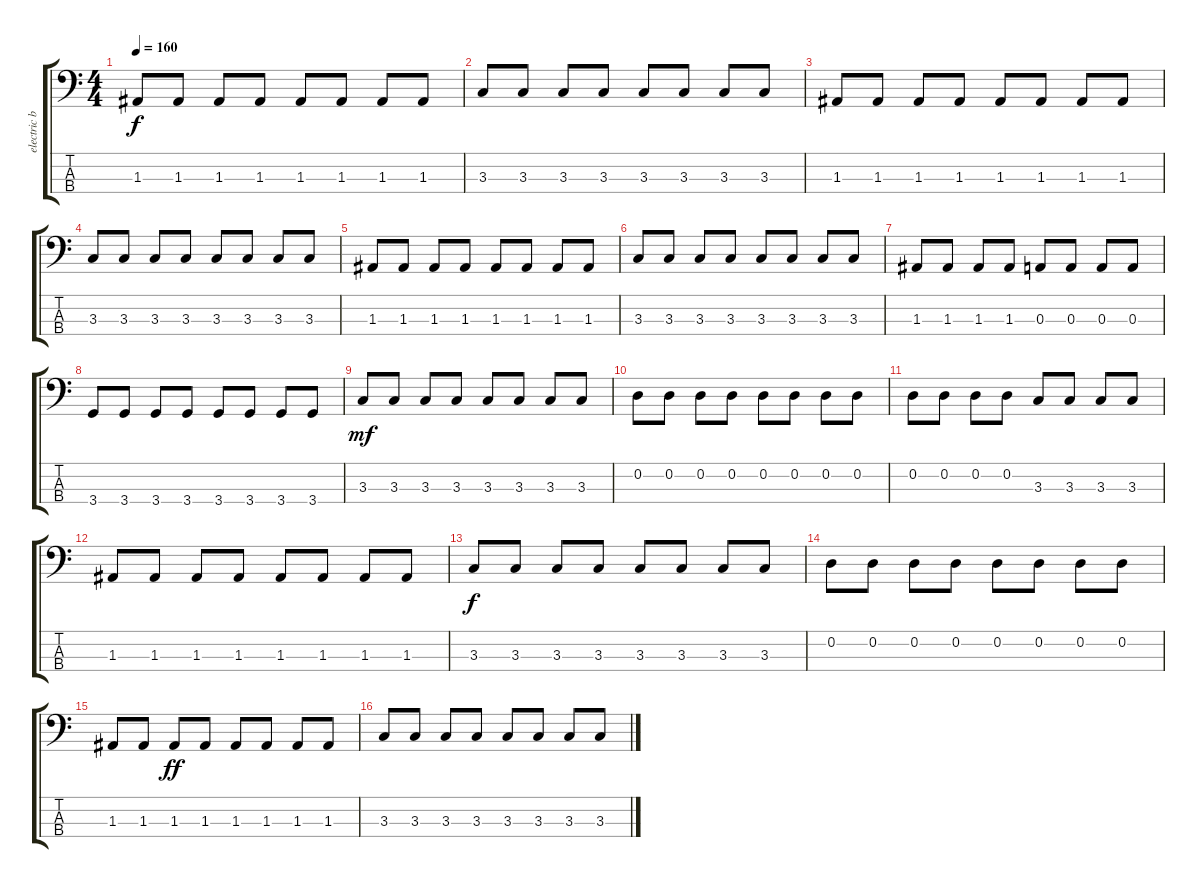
\track ("electric bass" "electric b") {instrument electricbasspick}
\staff {score tabs}
\tuning (G2 D2 A1 E1) {hide}
\ts (4 4)
\tempo 160
\clef f4
\ks c
1.3.8{dy f} 1.3.8 1.3.8 1.3.8 1.3.8 1.3.8 1.3.8 1.3.8 |
3.3.8 3.3.8 3.3.8 3.3.8 3.3.8 3.3.8 3.3.8 3.3.8 |
1.3.8 1.3.8 1.3.8 1.3.8 1.3.8 1.3.8 1.3.8 1.3.8 |
3.3.8 3.3.8 3.3.8 3.3.8 3.3.8 3.3.8 3.3.8 3.3.8 |
1.3.8 1.3.8 1.3.8 1.3.8 1.3.8 1.3.8 1.3.8 1.3.8 |
3.3.8 3.3.8 3.3.8 3.3.8 3.3.8 3.3.8 3.3.8 3.3.8 |
1.3.8 1.3.8 1.3.8 1.3.8 0.3.8 0.3.8 0.3.8 0.3.8 |
3.4.8 3.4.8 3.4.8 3.4.8 3.4.8 3.4.8 3.4.8 3.4.8 |
3.3.8{dy mf} 3.3.8 3.3.8 3.3.8 3.3.8 3.3.8 3.3.8 3.3.8 |
0.2.8 0.2.8 0.2.8 0.2.8 0.2.8 0.2.8 0.2.8 0.2.8 |
0.2.8 0.2.8 0.2.8 0.2.8 3.3.8 3.3.8 3.3.8 3.3.8 |
1.3.8 1.3.8 1.3.8 1.3.8 1.3.8 1.3.8 1.3.8 1.3.8 |
3.3.8{dy f} 3.3.8 3.3.8 3.3.8 3.3.8 3.3.8 3.3.8 3.3.8 |
0.2.8 0.2.8 0.2.8 0.2.8 0.2.8 0.2.8 0.2.8 0.2.8 |
1.3.8 1.3.8 1.3.8{dy ff} 1.3.8 1.3.8 1.3.8 1.3.8 1.3.8 |
3.3.8 3.3.8 3.3.8 3.3.8 3.3.8 3.3.8 3.3.8 3.3.8
